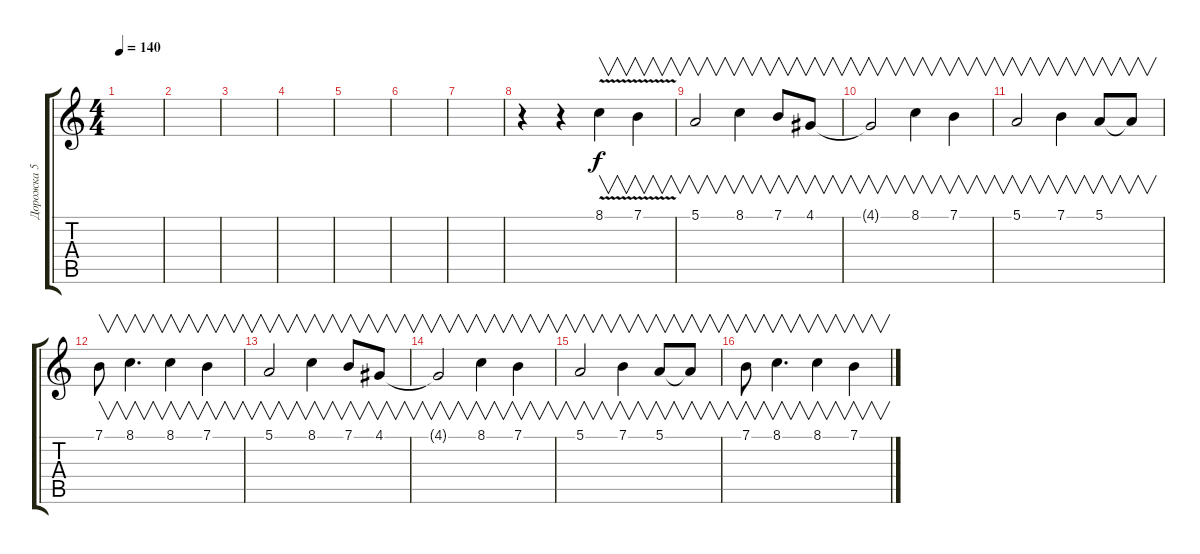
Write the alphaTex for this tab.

\track ("Дорожка 5" "Дорожка 5") {instrument musicbox}
\staff {score tabs}
\tuning (E4 B3 G3 D3 A2 E2) {hide}
\ts (4 4)
\tempo 140
\clef g2
\ks c
|
|
|
|
|
|
|
r.4 r.4 8.1{v}.4{v} 7.1{v}.4{v} |
5.1.2{v} 8.1.4{v} 7.1.8{v} 4.1.8{v} |
4.1{t}.2{v} 8.1.4{v} 7.1.4{v} |
5.1.2{v} 7.1.4{v} 5.1.8{v} 5.1{t}.8{v} |
7.1.8{v} 8.1.4{v d} 8.1.4{v} 7.1.4{v} |
5.1.2{v} 8.1.4{v} 7.1.8{v} 4.1.8{v} |
4.1{t}.2{v} 8.1.4{v} 7.1.4{v} |
5.1.2{v} 7.1.4{v} 5.1.8{v} 5.1{t}.8{v} |
7.1.8{v} 8.1.4{v d} 8.1.4{v} 7.1.4{v}
